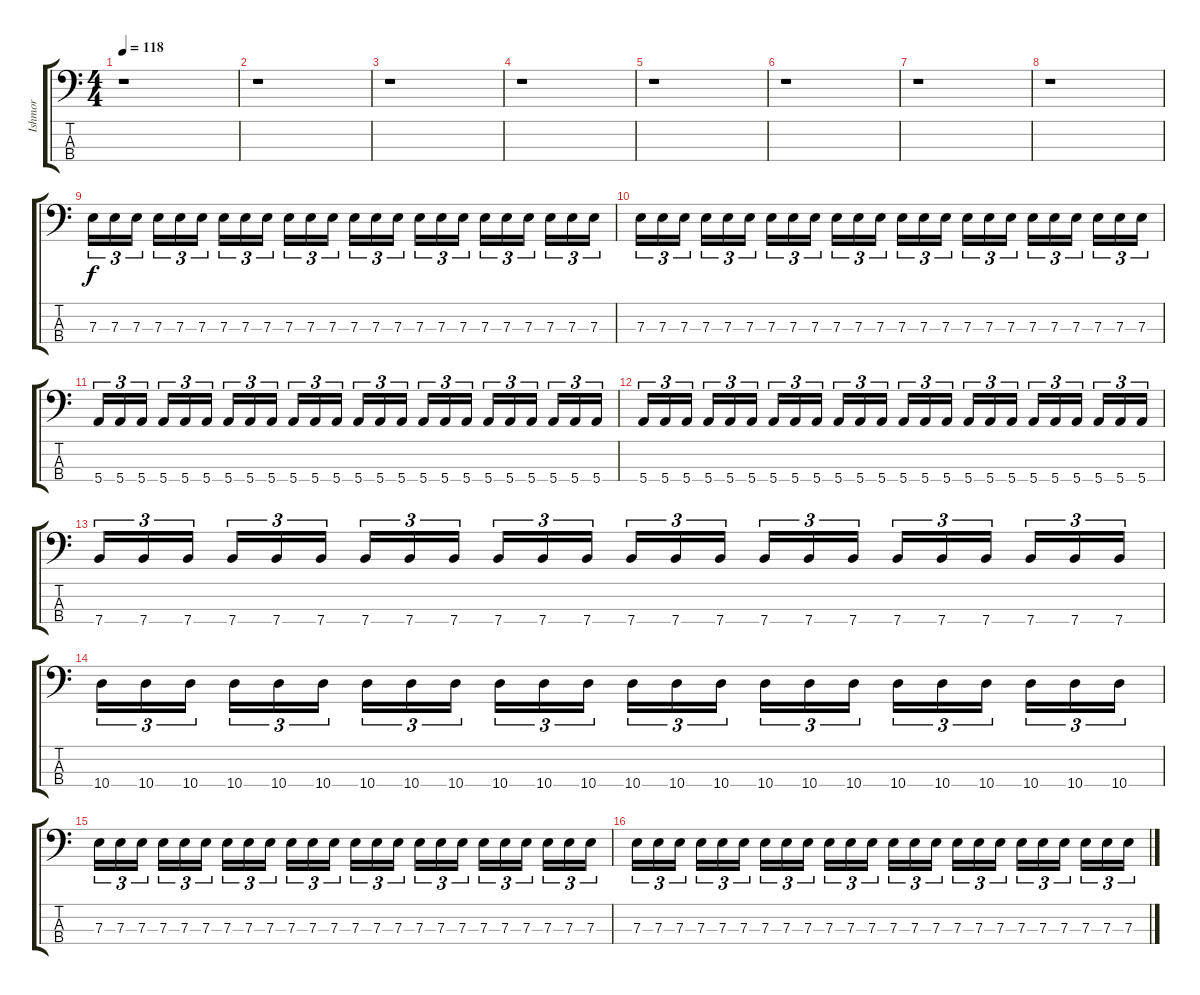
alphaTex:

\track ("Ishmor" "Ishmor") {instrument electricbasspick}
\staff {score tabs}
\tuning (G2 D2 A1 E1) {hide}
\ts (4 4)
\tempo 118
\clef f4
\ks c
r.1{dy f} |
r.1 |
r.1 |
r.1 |
r.1 |
r.1 |
r.1 |
r.1 |
7.3.16{tu (3 2)} 7.3.16{tu (3 2)} 7.3.16{tu (3 2)} 7.3.16{tu (3 2)} 7.3.16{tu (3 2)} 7.3.16{tu (3 2)} 7.3.16{tu (3 2)} 7.3.16{tu (3 2)} 7.3.16{tu (3 2)} 7.3.16{tu (3 2)} 7.3.16{tu (3 2)} 7.3.16{tu (3 2)} 7.3.16{tu (3 2)} 7.3.16{tu (3 2)} 7.3.16{tu (3 2)} 7.3.16{tu (3 2)} 7.3.16{tu (3 2)} 7.3.16{tu (3 2)} 7.3.16{tu (3 2)} 7.3.16{tu (3 2)} 7.3.16{tu (3 2)} 7.3.16{tu (3 2)} 7.3.16{tu (3 2)} 7.3.16{tu (3 2)} |
7.3.16{tu (3 2)} 7.3.16{tu (3 2)} 7.3.16{tu (3 2)} 7.3.16{tu (3 2)} 7.3.16{tu (3 2)} 7.3.16{tu (3 2)} 7.3.16{tu (3 2)} 7.3.16{tu (3 2)} 7.3.16{tu (3 2)} 7.3.16{tu (3 2)} 7.3.16{tu (3 2)} 7.3.16{tu (3 2)} 7.3.16{tu (3 2)} 7.3.16{tu (3 2)} 7.3.16{tu (3 2)} 7.3.16{tu (3 2)} 7.3.16{tu (3 2)} 7.3.16{tu (3 2)} 7.3.16{tu (3 2)} 7.3.16{tu (3 2)} 7.3.16{tu (3 2)} 7.3.16{tu (3 2)} 7.3.16{tu (3 2)} 7.3.16{tu (3 2)} |
5.4.16{tu (3 2)} 5.4.16{tu (3 2)} 5.4.16{tu (3 2)} 5.4.16{tu (3 2)} 5.4.16{tu (3 2)} 5.4.16{tu (3 2)} 5.4.16{tu (3 2)} 5.4.16{tu (3 2)} 5.4.16{tu (3 2)} 5.4.16{tu (3 2)} 5.4.16{tu (3 2)} 5.4.16{tu (3 2)} 5.4.16{tu (3 2)} 5.4.16{tu (3 2)} 5.4.16{tu (3 2)} 5.4.16{tu (3 2)} 5.4.16{tu (3 2)} 5.4.16{tu (3 2)} 5.4.16{tu (3 2)} 5.4.16{tu (3 2)} 5.4.16{tu (3 2)} 5.4.16{tu (3 2)} 5.4.16{tu (3 2)} 5.4.16{tu (3 2)} |
5.4.16{tu (3 2)} 5.4.16{tu (3 2)} 5.4.16{tu (3 2)} 5.4.16{tu (3 2)} 5.4.16{tu (3 2)} 5.4.16{tu (3 2)} 5.4.16{tu (3 2)} 5.4.16{tu (3 2)} 5.4.16{tu (3 2)} 5.4.16{tu (3 2)} 5.4.16{tu (3 2)} 5.4.16{tu (3 2)} 5.4.16{tu (3 2)} 5.4.16{tu (3 2)} 5.4.16{tu (3 2)} 5.4.16{tu (3 2)} 5.4.16{tu (3 2)} 5.4.16{tu (3 2)} 5.4.16{tu (3 2)} 5.4.16{tu (3 2)} 5.4.16{tu (3 2)} 5.4.16{tu (3 2)} 5.4.16{tu (3 2)} 5.4.16{tu (3 2)} |
7.4.16{tu (3 2)} 7.4.16{tu (3 2)} 7.4.16{tu (3 2)} 7.4.16{tu (3 2)} 7.4.16{tu (3 2)} 7.4.16{tu (3 2)} 7.4.16{tu (3 2)} 7.4.16{tu (3 2)} 7.4.16{tu (3 2)} 7.4.16{tu (3 2)} 7.4.16{tu (3 2)} 7.4.16{tu (3 2)} 7.4.16{tu (3 2)} 7.4.16{tu (3 2)} 7.4.16{tu (3 2)} 7.4.16{tu (3 2)} 7.4.16{tu (3 2)} 7.4.16{tu (3 2)} 7.4.16{tu (3 2)} 7.4.16{tu (3 2)} 7.4.16{tu (3 2)} 7.4.16{tu (3 2)} 7.4.16{tu (3 2)} 7.4.16{tu (3 2)} |
10.4.16{tu (3 2)} 10.4.16{tu (3 2)} 10.4.16{tu (3 2)} 10.4.16{tu (3 2)} 10.4.16{tu (3 2)} 10.4.16{tu (3 2)} 10.4.16{tu (3 2)} 10.4.16{tu (3 2)} 10.4.16{tu (3 2)} 10.4.16{tu (3 2)} 10.4.16{tu (3 2)} 10.4.16{tu (3 2)} 10.4.16{tu (3 2)} 10.4.16{tu (3 2)} 10.4.16{tu (3 2)} 10.4.16{tu (3 2)} 10.4.16{tu (3 2)} 10.4.16{tu (3 2)} 10.4.16{tu (3 2)} 10.4.16{tu (3 2)} 10.4.16{tu (3 2)} 10.4.16{tu (3 2)} 10.4.16{tu (3 2)} 10.4.16{tu (3 2)} |
7.3.16{tu (3 2)} 7.3.16{tu (3 2)} 7.3.16{tu (3 2)} 7.3.16{tu (3 2)} 7.3.16{tu (3 2)} 7.3.16{tu (3 2)} 7.3.16{tu (3 2)} 7.3.16{tu (3 2)} 7.3.16{tu (3 2)} 7.3.16{tu (3 2)} 7.3.16{tu (3 2)} 7.3.16{tu (3 2)} 7.3.16{tu (3 2)} 7.3.16{tu (3 2)} 7.3.16{tu (3 2)} 7.3.16{tu (3 2)} 7.3.16{tu (3 2)} 7.3.16{tu (3 2)} 7.3.16{tu (3 2)} 7.3.16{tu (3 2)} 7.3.16{tu (3 2)} 7.3.16{tu (3 2)} 7.3.16{tu (3 2)} 7.3.16{tu (3 2)} |
7.3.16{tu (3 2)} 7.3.16{tu (3 2)} 7.3.16{tu (3 2)} 7.3.16{tu (3 2)} 7.3.16{tu (3 2)} 7.3.16{tu (3 2)} 7.3.16{tu (3 2)} 7.3.16{tu (3 2)} 7.3.16{tu (3 2)} 7.3.16{tu (3 2)} 7.3.16{tu (3 2)} 7.3.16{tu (3 2)} 7.3.16{tu (3 2)} 7.3.16{tu (3 2)} 7.3.16{tu (3 2)} 7.3.16{tu (3 2)} 7.3.16{tu (3 2)} 7.3.16{tu (3 2)} 7.3.16{tu (3 2)} 7.3.16{tu (3 2)} 7.3.16{tu (3 2)} 7.3.16{tu (3 2)} 7.3.16{tu (3 2)} 7.3.16{tu (3 2)}
